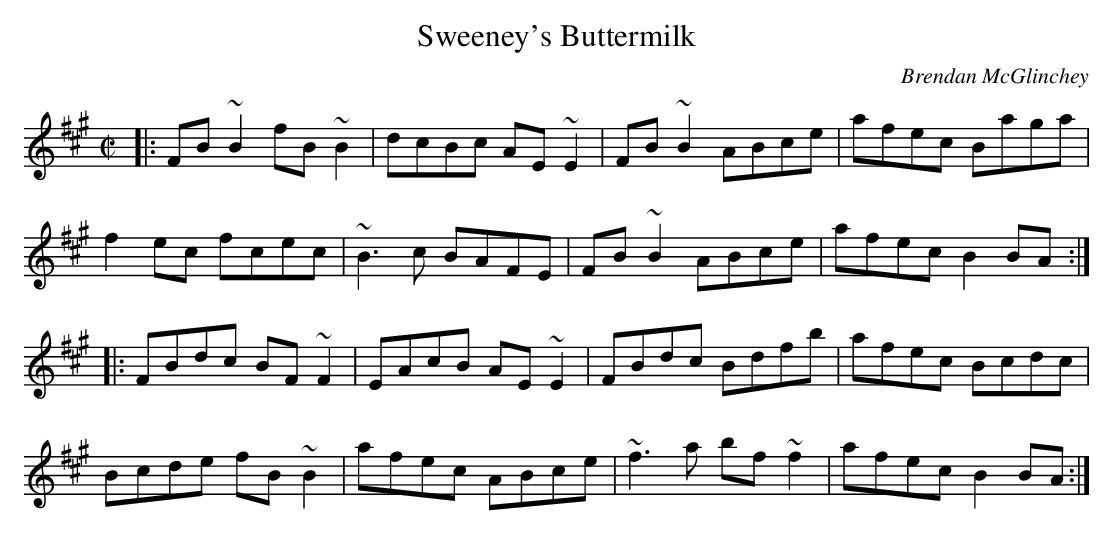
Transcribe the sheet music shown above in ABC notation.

X:1
T:Sweeney's Buttermilk
C:Brendan McGlinchey
M:C|
K:Bdor
|:FB~B2 fB~B2|dcBc AE~E2|FB~B2 ABce|afec Baga|
f2ec fcec|~B3c BAFE|FB~B2 ABce|afec B2BA:|
|:FBdc BF~F2|EAcB AE~E2|FBdc Bdfb|afec Bcdc|
Bcde fB~B2|afec ABce|~f3a bf~f2|afec B2BA:|
